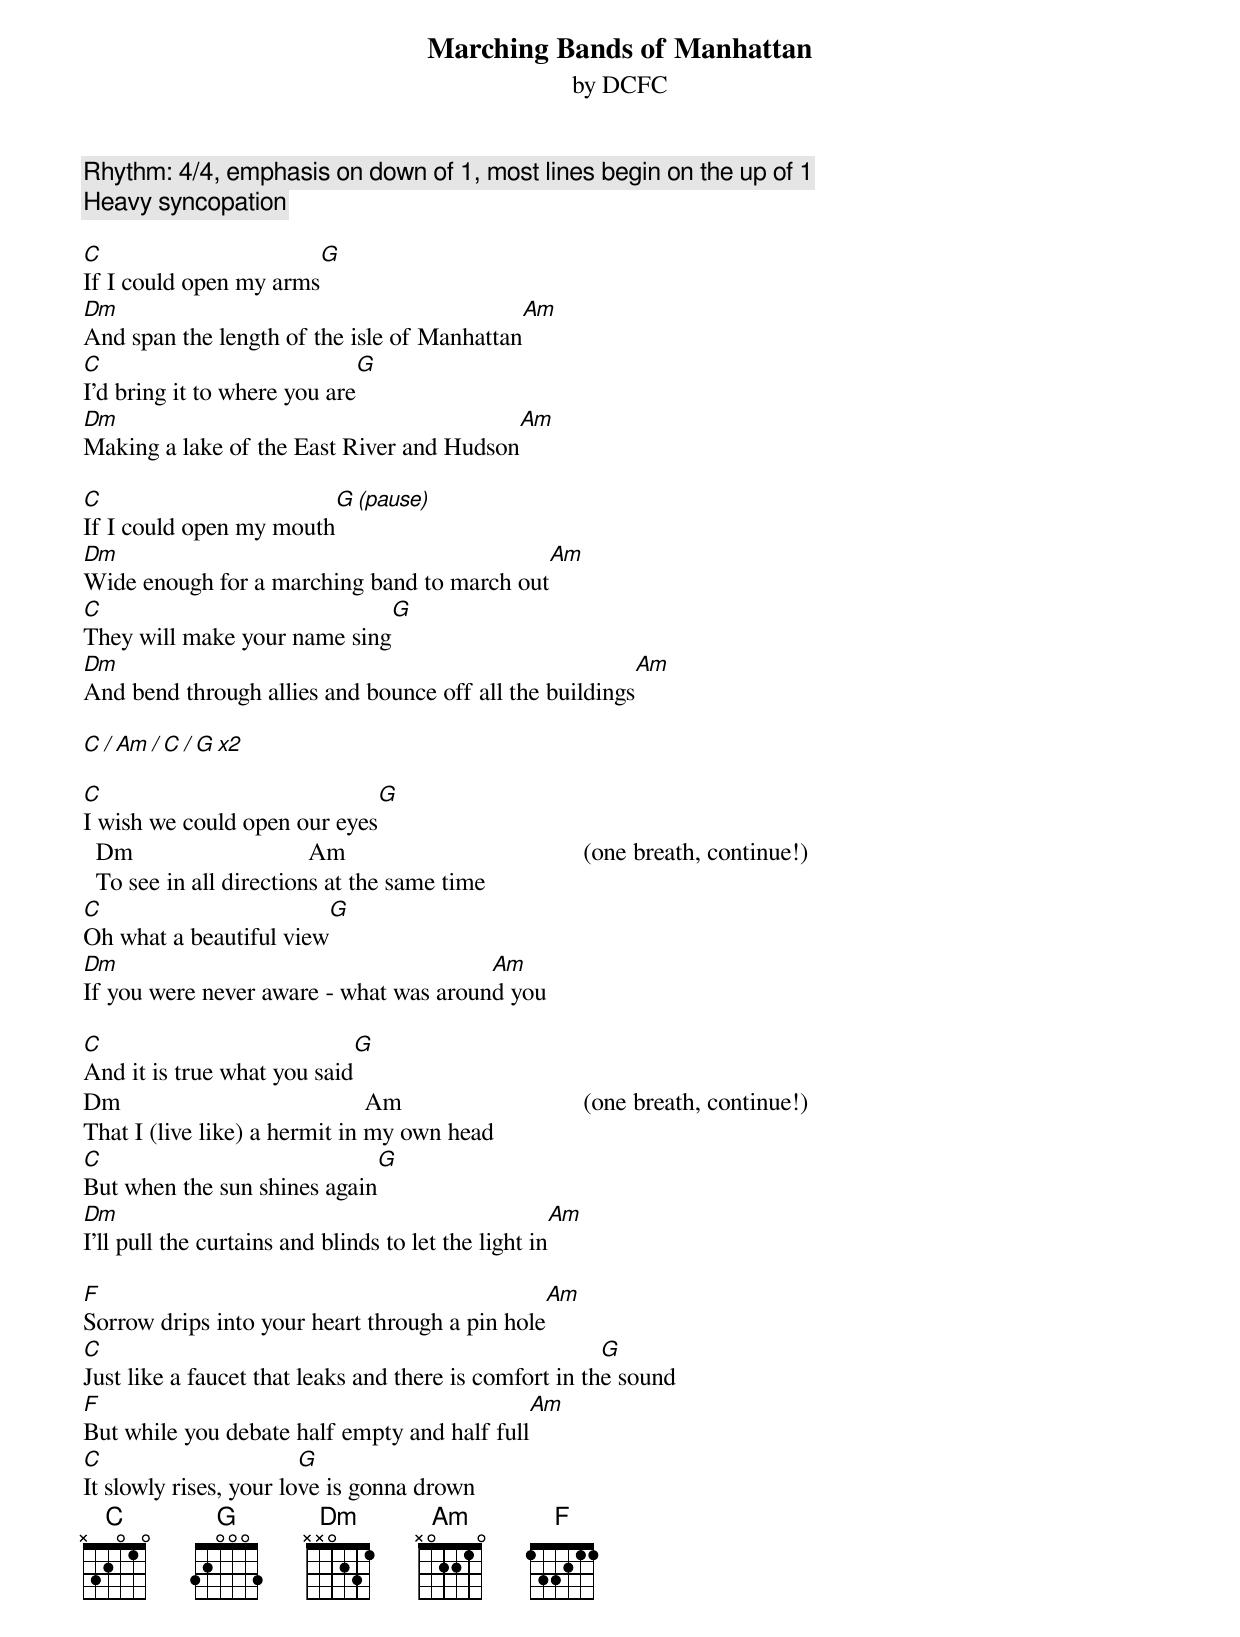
Marching Bands of Manhattan
by DCFC

Rhythm: 4/4, emphasis on down of 1, most lines begin on the up of 1
Heavy syncopation

C					G
If I could open my arms
Dm							Am
And span the length of the isle of Manhattan
C						   G
I'd bring it to where you are
Dm							Am
Making a lake of the East River and Hudson

C					G		(pause)
If I could open my mouth
Dm							Am
Wide enough for a marching band to march out
C					G
They will make your name sing
Dm							Am
And bend through allies and bounce off all the buildings

C / Am / C / G x2

C						   G
I wish we could open our eyes
  Dm				Am					(one breath, continue!)
  To see in all directions at the same time
C					G
Oh what a beautiful view
Dm					Am
If you were never aware - what was around you

C						G
And it is true what you said
Dm					 Am				(one breath, continue!)
That I (live like) a hermit in my own head
C						G
But when the sun shines again
Dm							Am
I'll pull the curtains and blinds to let the light in

F						Am
Sorrow drips into your heart through a pin hole
C							G
Just like a faucet that leaks and there is comfort in the sound
F						Am
But while you debate half empty and half full
C			G
It slowly rises, your love is gonna drown
